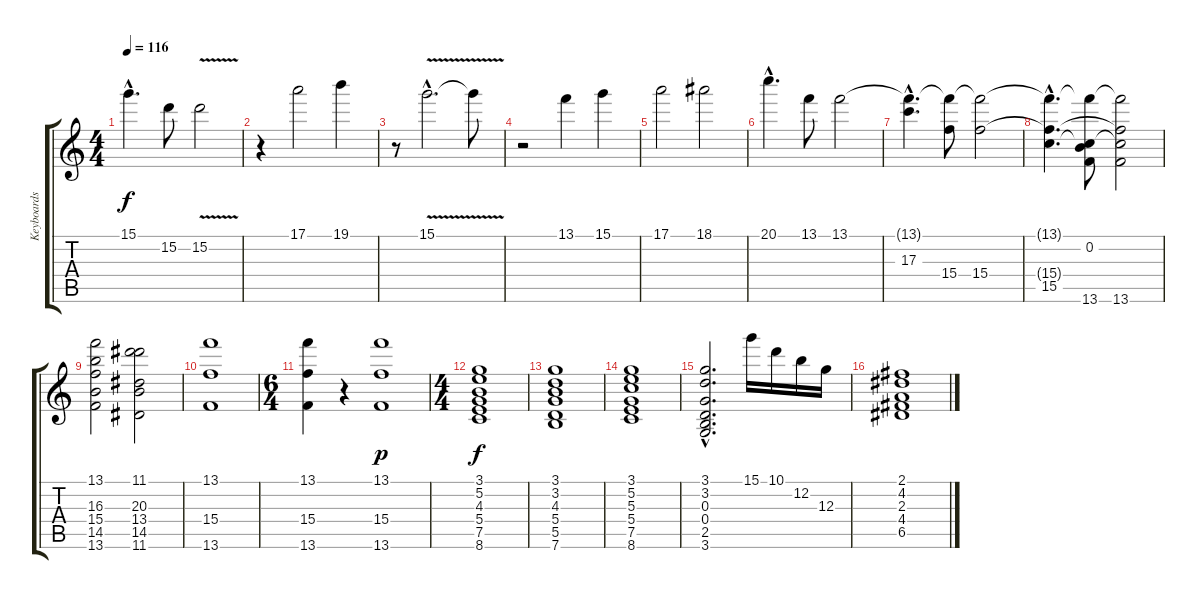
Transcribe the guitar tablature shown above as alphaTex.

\track ("Keyboards" "Keyboards") {instrument shakuhachi}
\staff {score tabs}
\tuning (E5 B4 G4 D4 A3 E3) {hide}
\ts (4 4)
\tempo 116
\clef g2
\ks c
15.1{hac}.4{d dy f} 15.2.8 15.2{v}.2 |
r.4 17.1.2 19.1.4 |
r.8 15.1{v hac}.2{d} 15.1{t}.8 |
r.2 13.1.4 15.1.4 |
17.1.2 18.1.2 |
20.1{hac}.4{d} 13.1.8 13.1.2 |
(13.1{hac t} 17.3{hac}).4{d} (13.1{t} 15.4).8 (13.1{t} 15.4).2 |
(13.1{hac t} 15.4{hac t} 15.5{hac}).4{d} (13.1{t} 0.2 15.5{t} 13.6).8 (13.1{t} 15.4{t} 15.5{t} 13.6).2 |
(13.1 16.3 15.4 14.5 13.6).2 (11.1 20.3 13.4 14.5 11.6).2 |
(13.1 15.4 13.6).1 |
\ts (6 4)
(13.1 15.4 13.6).4 r.4 (13.1 15.4 13.6).1{dy p} |
\ts (4 4)
(3.1 5.2 4.3 5.4 7.5 8.6).1{dy f volume 12 instrument acousticgrandpiano} |
(3.1 3.2 4.3 5.4 5.5 7.6).1 |
(3.1 5.2 5.3 5.4 7.5 8.6).1 |
(3.1{hac} 3.2{hac} 0.3{hac} 0.4{hac} 2.5{hac} 3.6{hac}).2{d} 15.1.16 10.1.16 12.2.16 12.3.16 |
(2.1 4.2 2.3 4.4 6.5).1
